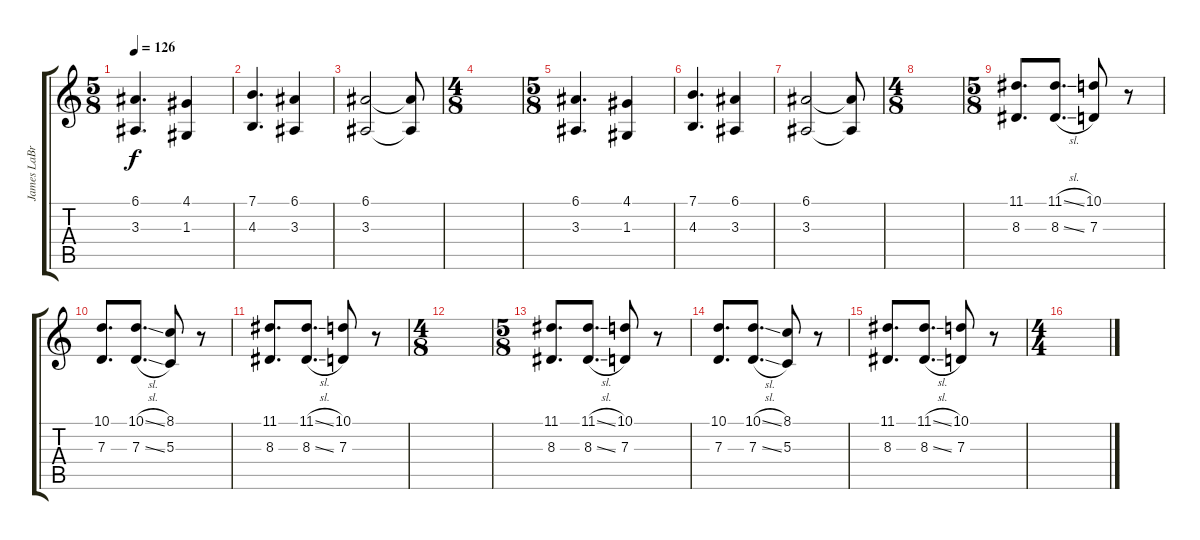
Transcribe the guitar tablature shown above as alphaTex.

\track ("James LaBrie" "James LaBr") {instrument clarinet}
\staff {score tabs}
\tuning (E4 B3 G3 D3 A2 E2) {hide}
\ts (5 8)
\tempo 126
\clef g2
\ks c
(6.1 3.3).4{d dy f} (4.1 1.3).4 |
(7.1 4.3).4{d} (6.1 3.3).4 |
(6.1 3.3).2 (6.1{t} 3.3{t}).8 |
\ts (4 8)
|
\ts (5 8)
(6.1 3.3).4{d} (4.1 1.3).4 |
(7.1 4.3).4{d} (6.1 3.3).4 |
(6.1 3.3).2 (6.1{t} 3.3{t}).8 |
\ts (4 8)
|
\ts (5 8)
(11.1 8.3).8{d} (11.1{sl} 8.3{sl}).8{d} (10.1 7.3).8 r.8 |
(10.1 7.3).8{d} (10.1{sl} 7.3{sl}).8{d} (8.1 5.3).8 r.8 |
(11.1 8.3).8{d} (11.1{sl} 8.3{sl}).8{d} (10.1 7.3).8 r.8 |
\ts (4 8)
|
\ts (5 8)
(11.1 8.3).8{d} (11.1{sl} 8.3{sl}).8{d} (10.1 7.3).8 r.8 |
(10.1 7.3).8{d} (10.1{sl} 7.3{sl}).8{d} (8.1 5.3).8 r.8 |
(11.1 8.3).8{d} (11.1{sl} 8.3{sl}).8{d} (10.1 7.3).8 r.8 |
\ts (4 4)
